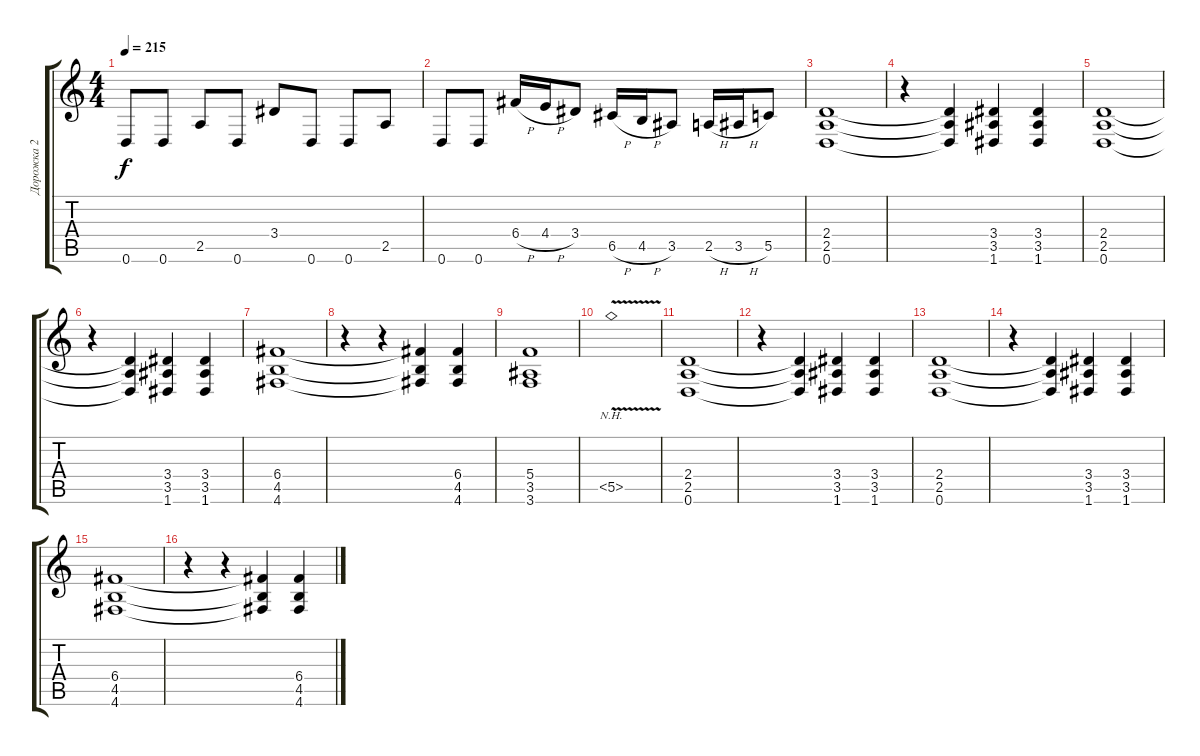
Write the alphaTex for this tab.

\track ("Дорожка 2" "Дорожка 2") {instrument overdrivenguitar}
\staff {score tabs}
\tuning (D4 A3 F3 C3 G2 D2) {hide}
\ts (4 4)
\tempo 215
\clef g2
\ks c
0.6.8{dy f} 0.6.8 2.5.8 0.6.8 3.4.8 0.6.8 0.6.8 2.5.8 |
0.6.8 0.6.8 6.4{h}.16 4.4{h}.16 3.4.8 6.5{h}.16 4.5{h}.16 3.5.8 2.5{h}.16 3.5{h}.16 5.5.8 |
(2.4 2.5 0.6).1 |
r.4 (2.4{t} 2.5{t} 0.6{t}).4 (3.4 3.5 1.6).4 (3.4 3.5 1.6).4 |
(2.4 2.5 0.6).1 |
r.4 (2.4{t} 2.5{t} 0.6{t}).4 (3.4 3.5 1.6).4 (3.4 3.5 1.6).4 |
(6.4 4.5 4.6).1 |
r.4 r.4 (6.4{t} 4.5{t} 4.6{t}).4 (6.4 4.5 4.6).4 |
(5.4 3.5 3.6).1 |
5.5{nh v}.1 |
(2.4 2.5 0.6).1 |
r.4 (2.4{t} 2.5{t} 0.6{t}).4 (3.4 3.5 1.6).4 (3.4 3.5 1.6).4 |
(2.4 2.5 0.6).1 |
r.4 (2.4{t} 2.5{t} 0.6{t}).4 (3.4 3.5 1.6).4 (3.4 3.5 1.6).4 |
(6.4 4.5 4.6).1 |
r.4 r.4 (6.4{t} 4.5{t} 4.6{t}).4 (6.4 4.5 4.6).4
